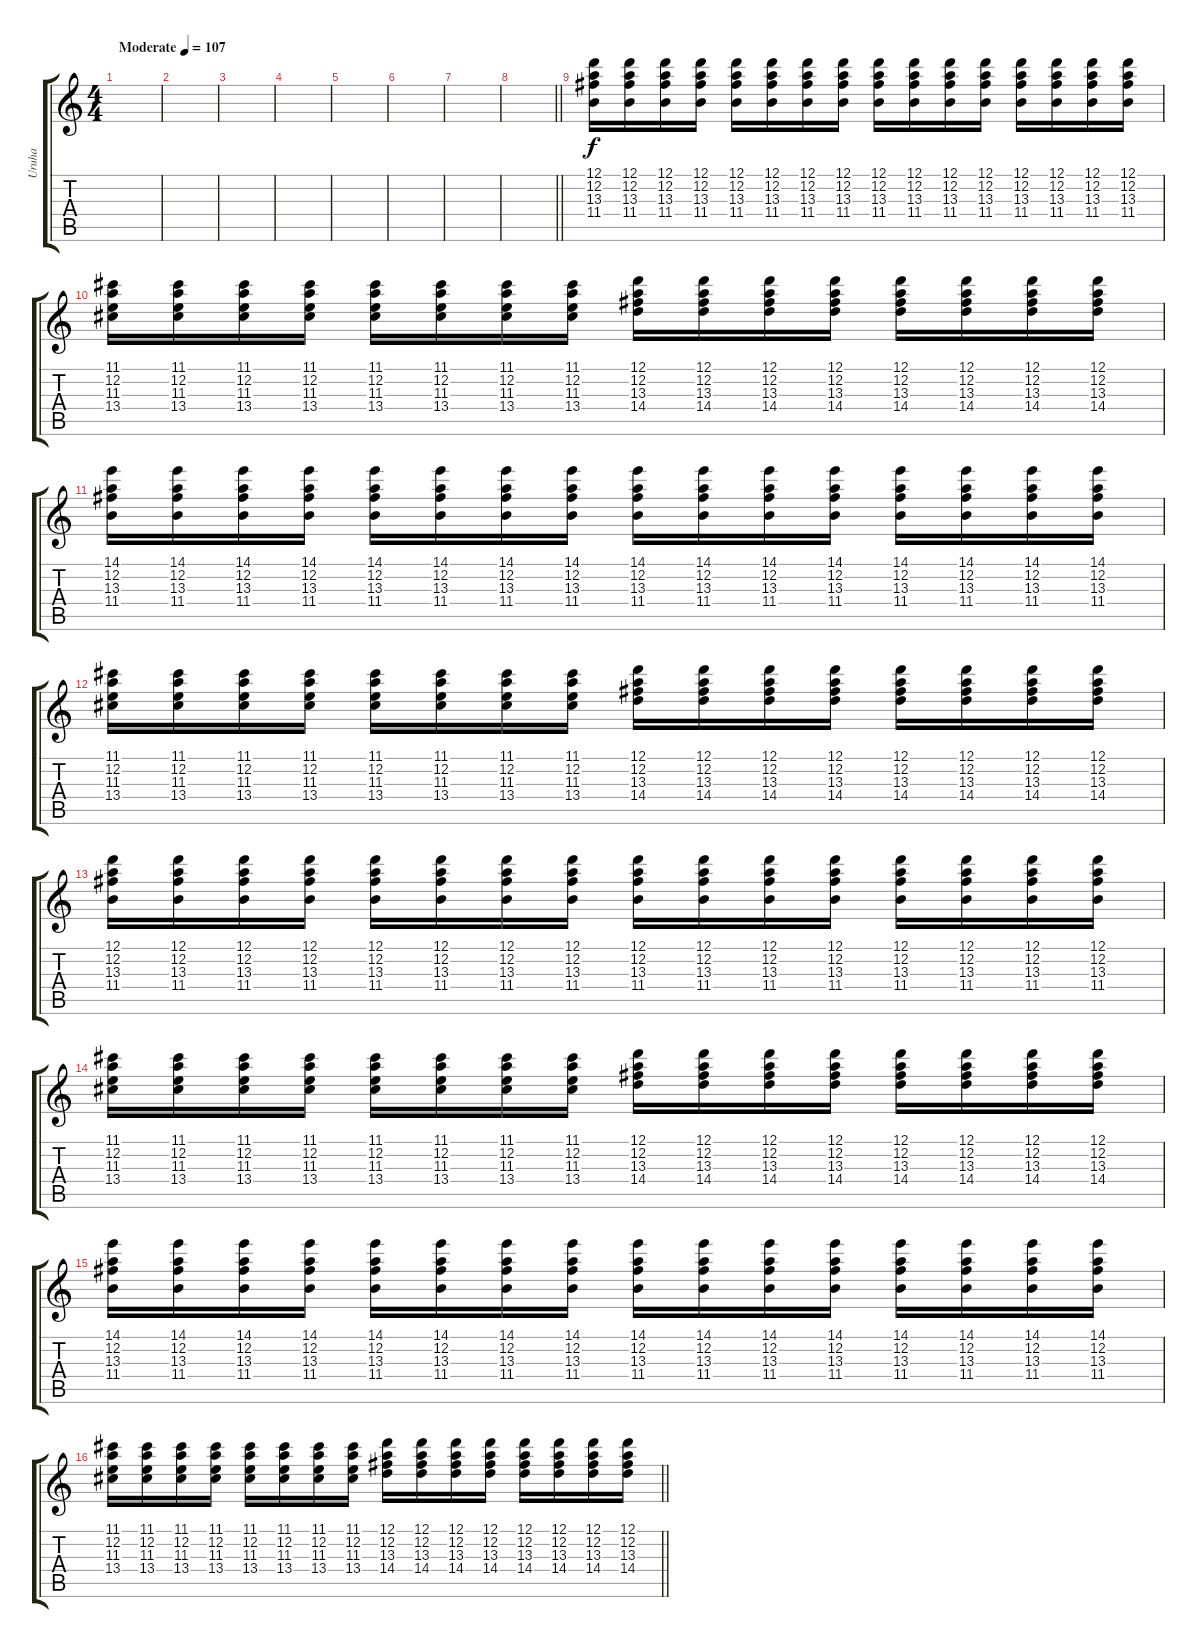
\track ("Uruha" "Uruha") {instrument distortionguitar}
\staff {score tabs}
\tuning (D4 A3 F3 C3 G2 D2) {hide}
\ts (4 4)
\tempo (107 "Moderate")
\clef g2
\ks c
|
|
|
|
|
|
|
\barLineRight lightlight
|
(12.1 12.2 13.3 11.4).16{volume 9} (12.1 12.2 13.3 11.4).16 (12.1 12.2 13.3 11.4).16 (12.1 12.2 13.3 11.4).16 (12.1 12.2 13.3 11.4).16 (12.1 12.2 13.3 11.4).16 (12.1 12.2 13.3 11.4).16 (12.1 12.2 13.3 11.4).16 (12.1 12.2 13.3 11.4).16 (12.1 12.2 13.3 11.4).16 (12.1 12.2 13.3 11.4).16 (12.1 12.2 13.3 11.4).16 (12.1 12.2 13.3 11.4).16 (12.1 12.2 13.3 11.4).16 (12.1 12.2 13.3 11.4).16 (12.1 12.2 13.3 11.4).16 |
(11.1 12.2 11.3 13.4).16 (11.1 12.2 11.3 13.4).16 (11.1 12.2 11.3 13.4).16 (11.1 12.2 11.3 13.4).16 (11.1 12.2 11.3 13.4).16 (11.1 12.2 11.3 13.4).16 (11.1 12.2 11.3 13.4).16 (11.1 12.2 11.3 13.4).16 (12.1 12.2 13.3 14.4).16 (12.1 12.2 13.3 14.4).16 (12.1 12.2 13.3 14.4).16 (12.1 12.2 13.3 14.4).16 (12.1 12.2 13.3 14.4).16 (12.1 12.2 13.3 14.4).16 (12.1 12.2 13.3 14.4).16 (12.1 12.2 13.3 14.4).16 |
(14.1 12.2 13.3 11.4).16 (14.1 12.2 13.3 11.4).16 (14.1 12.2 13.3 11.4).16 (14.1 12.2 13.3 11.4).16 (14.1 12.2 13.3 11.4).16 (14.1 12.2 13.3 11.4).16 (14.1 12.2 13.3 11.4).16 (14.1 12.2 13.3 11.4).16 (14.1 12.2 13.3 11.4).16 (14.1 12.2 13.3 11.4).16 (14.1 12.2 13.3 11.4).16 (14.1 12.2 13.3 11.4).16 (14.1 12.2 13.3 11.4).16 (14.1 12.2 13.3 11.4).16 (14.1 12.2 13.3 11.4).16 (14.1 12.2 13.3 11.4).16 |
(11.1 12.2 11.3 13.4).16 (11.1 12.2 11.3 13.4).16 (11.1 12.2 11.3 13.4).16 (11.1 12.2 11.3 13.4).16 (11.1 12.2 11.3 13.4).16 (11.1 12.2 11.3 13.4).16 (11.1 12.2 11.3 13.4).16 (11.1 12.2 11.3 13.4).16 (12.1 12.2 13.3 14.4).16 (12.1 12.2 13.3 14.4).16 (12.1 12.2 13.3 14.4).16 (12.1 12.2 13.3 14.4).16 (12.1 12.2 13.3 14.4).16 (12.1 12.2 13.3 14.4).16 (12.1 12.2 13.3 14.4).16 (12.1 12.2 13.3 14.4).16 |
(12.1 12.2 13.3 11.4).16 (12.1 12.2 13.3 11.4).16 (12.1 12.2 13.3 11.4).16 (12.1 12.2 13.3 11.4).16 (12.1 12.2 13.3 11.4).16 (12.1 12.2 13.3 11.4).16 (12.1 12.2 13.3 11.4).16 (12.1 12.2 13.3 11.4).16 (12.1 12.2 13.3 11.4).16 (12.1 12.2 13.3 11.4).16 (12.1 12.2 13.3 11.4).16 (12.1 12.2 13.3 11.4).16 (12.1 12.2 13.3 11.4).16 (12.1 12.2 13.3 11.4).16 (12.1 12.2 13.3 11.4).16 (12.1 12.2 13.3 11.4).16 |
(11.1 12.2 11.3 13.4).16 (11.1 12.2 11.3 13.4).16 (11.1 12.2 11.3 13.4).16 (11.1 12.2 11.3 13.4).16 (11.1 12.2 11.3 13.4).16 (11.1 12.2 11.3 13.4).16 (11.1 12.2 11.3 13.4).16 (11.1 12.2 11.3 13.4).16 (12.1 12.2 13.3 14.4).16 (12.1 12.2 13.3 14.4).16 (12.1 12.2 13.3 14.4).16 (12.1 12.2 13.3 14.4).16 (12.1 12.2 13.3 14.4).16 (12.1 12.2 13.3 14.4).16 (12.1 12.2 13.3 14.4).16 (12.1 12.2 13.3 14.4).16 |
(14.1 12.2 13.3 11.4).16 (14.1 12.2 13.3 11.4).16 (14.1 12.2 13.3 11.4).16 (14.1 12.2 13.3 11.4).16 (14.1 12.2 13.3 11.4).16 (14.1 12.2 13.3 11.4).16 (14.1 12.2 13.3 11.4).16 (14.1 12.2 13.3 11.4).16 (14.1 12.2 13.3 11.4).16 (14.1 12.2 13.3 11.4).16 (14.1 12.2 13.3 11.4).16 (14.1 12.2 13.3 11.4).16 (14.1 12.2 13.3 11.4).16 (14.1 12.2 13.3 11.4).16 (14.1 12.2 13.3 11.4).16 (14.1 12.2 13.3 11.4).16 |
\barLineRight lightlight
(11.1 12.2 11.3 13.4).16 (11.1 12.2 11.3 13.4).16 (11.1 12.2 11.3 13.4).16 (11.1 12.2 11.3 13.4).16 (11.1 12.2 11.3 13.4).16 (11.1 12.2 11.3 13.4).16 (11.1 12.2 11.3 13.4).16 (11.1 12.2 11.3 13.4).16 (12.1 12.2 13.3 14.4).16 (12.1 12.2 13.3 14.4).16 (12.1 12.2 13.3 14.4).16 (12.1 12.2 13.3 14.4).16 (12.1 12.2 13.3 14.4).16 (12.1 12.2 13.3 14.4).16 (12.1 12.2 13.3 14.4).16 (12.1 12.2 13.3 14.4).16
